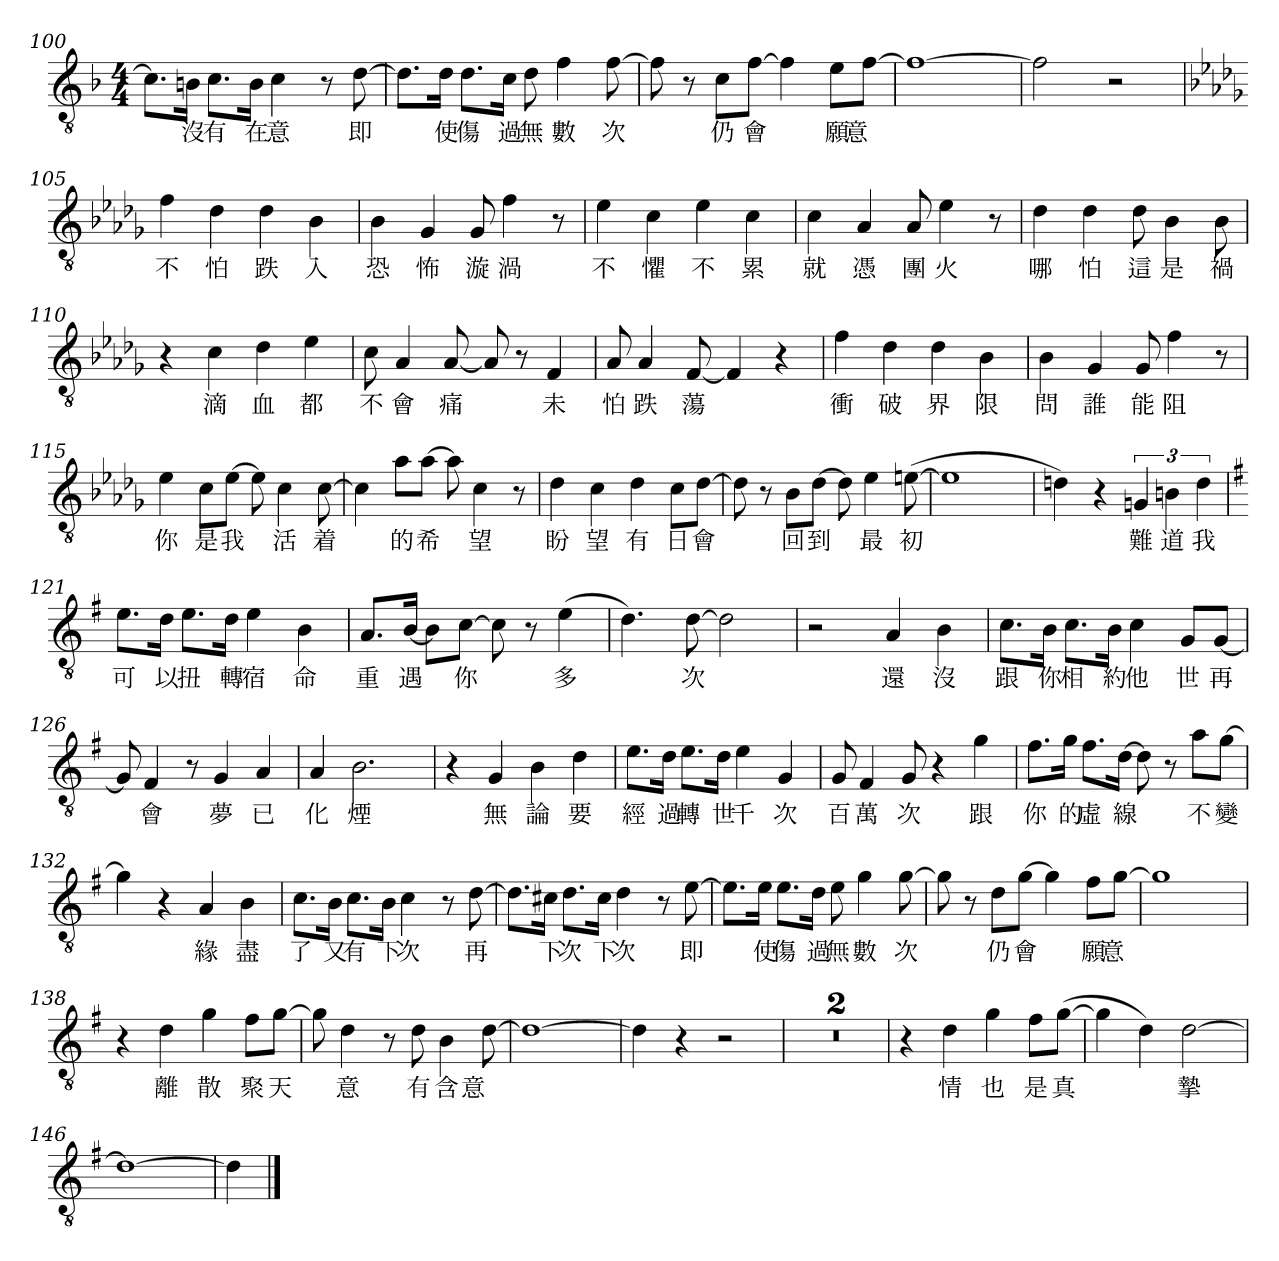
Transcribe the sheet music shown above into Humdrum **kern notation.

**kern	**text
*part1	*part1
*staff1	*staff1
*clefGv2	*
*k[b-]	*
*F:	*
*M4/4	*
=100	=100
8.cL]	.
16BnJk	沒
8.cL	有
16BJk	在
4c	意
8r	.
[8d	即
=101	=101
8.dL]	.
16dJk	使
8.dL	傷
16cJk	過
8d	無
4f	數
[8f	次
=102	=102
8f]	.
8r	.
8cL	仍
[8fJ	會
4f]	.
8eL	願
[8fJ	意
=103	=103
1f_	.
=104	=104
2f]	.
2r	.
=105	=105
*k[b-e-a-d-g-]	*
*D-:	*
4f	不
4d-	怕
4d-	跌
4B-	入
=106	=106
4B-	恐
4G-	怖
8G-	漩
4f	渦
8r	.
=107	=107
4e-	不
4c	懼
4e-	不
4c	累
=108	=108
4c	就
4A-	憑
8A-	團
4e-	火
8r	.
=109	=109
4d-	哪
4d-	怕
8d-	這
4B-	是
8B-	禍
=110	=110
4r	.
4c	滴
4d-	血
4e-	都
=111	=111
8c	不
4A-	會
[8A-	痛
8A-]	.
8r	.
4F	未
=112	=112
8A-	怕
4A-	跌
[8F	蕩
4F]	.
4r	.
=113	=113
4f	衝
4d-	破
4d-	界
4B-	限
=114	=114
4B-	問
4G-	誰
8G-	能
4f	阻
8r	.
=115	=115
4e-	你
8cL	是
[8e-J	我
8e-]	.
4c	活
[8c	着
=116	=116
4c]	.
8a-L	的
[8a-J	希
8a-]	.
4c	望
8r	.
=117	=117
4d-	盼
4c	望
4d-	有
8cL	日
[8d-J	會
=118	=118
8d-]	.
8r	.
8B-L	回
[8d-J	到
8d-]	.
4e-	最
([8en	初
=119	=119
1e]	.
=120	=120
4dn)	.
4r	.
6Gn	難
6Bn	道
6d	我
=121	=121
*k[f#]	*
8.eL	可
16dJk	以
8.eL	扭
16dJk	轉
4e	宿
4B	命
=122	=122
8.AL	重
[16BJk	遇
8BL]	.
[8cJ	你
8c]	.
8r	.
(4e	多
=123	=123
4.d)	.
[8d	次
2d]	.
=124	=124
2r	.
4A	還
4B	沒
=125	=125
8.cL	跟
16BJk	你
8.cL	相
16BJk	約
4c	他
8GL	世
[8GJ	再
=126	=126
8G]	.
4F#	會
8r	.
4G	夢
4A	已
=127	=127
4A	化
2.B	煙
=128	=128
4r	.
4G	無
4B	論
4d	要
=129	=129
8.eL	經
16dJk	過
8.eL	轉
16dJk	世
4e	千
4G	次
=130	=130
8G	百
4F#	萬
8G	次
4r	.
4g	跟
=131	=131
8.f#L	你
16gJk	的
8.f#L	虛
[16dJk	線
8d]	.
8r	.
8aL	不
[8gJ	變
=132	=132
4g]	.
4r	.
4A	緣
4B	盡
=133	=133
8.cL	了
16BJk	又
8.cL	有
16BJk	下
4c	次
8r	.
[8d	再
=134	=134
8.dL]	.
16c#XJk	下
8.dL	次
16c#Jk	下
4d	次
8r	.
[8e	即
=135	=135
8.eL]	.
16eJk	使
8.eL	傷
16dJk	過
8e	無
4g	數
[8g	次
=136	=136
8g]	.
8r	.
8dL	仍
[8gJ	會
4g]	.
8f#L	願
[8gJ	意
=137	=137
1g]	.
=138	=138
4r	.
4d	離
4g	散
8f#L	聚
[8gJ	天
=139	=139
8g]	.
4d	意
8r	.
8d	有
4B	含
[8d	意
=140	=140
1d_	.
=141	=141
4d]	.
4r	.
2r	.
=142	=142
1r	.
=143	=143
1r	.
=144	=144
4r	.
4d	情
4g	也
8f#L	是
([8gJ	真
=145	=145
4g]	.
4d)	.
[2d	摯
=146	=146
1d_	.
=147	=147
4d]	.
==	==
*-	*-
